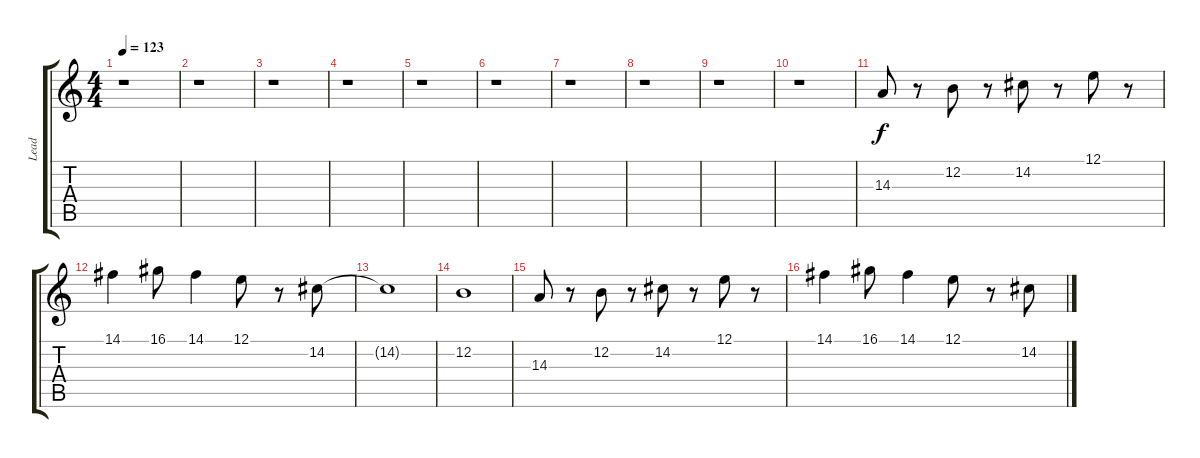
\track ("Lead" "Lead") {instrument electricpiano1}
\staff {score tabs}
\tuning (E4 B3 G3 D3 A2 E2) {hide}
\ts (4 4)
\tempo 123
\clef g2
\ks c
r.1{dy f} |
r.1 |
r.1 |
r.1 |
r.1 |
r.1 |
r.1 |
r.1 |
r.1 |
r.1 |
14.3.8 r.8 12.2.8 r.8 14.2.8 r.8 12.1.8 r.8 |
14.1.4 16.1.8 14.1.4 12.1.8 r.8 14.2.8 |
14.2{t}.1 |
12.2.1 |
14.3.8 r.8 12.2.8 r.8 14.2.8 r.8 12.1.8 r.8 |
14.1.4 16.1.8 14.1.4 12.1.8 r.8 14.2.8
